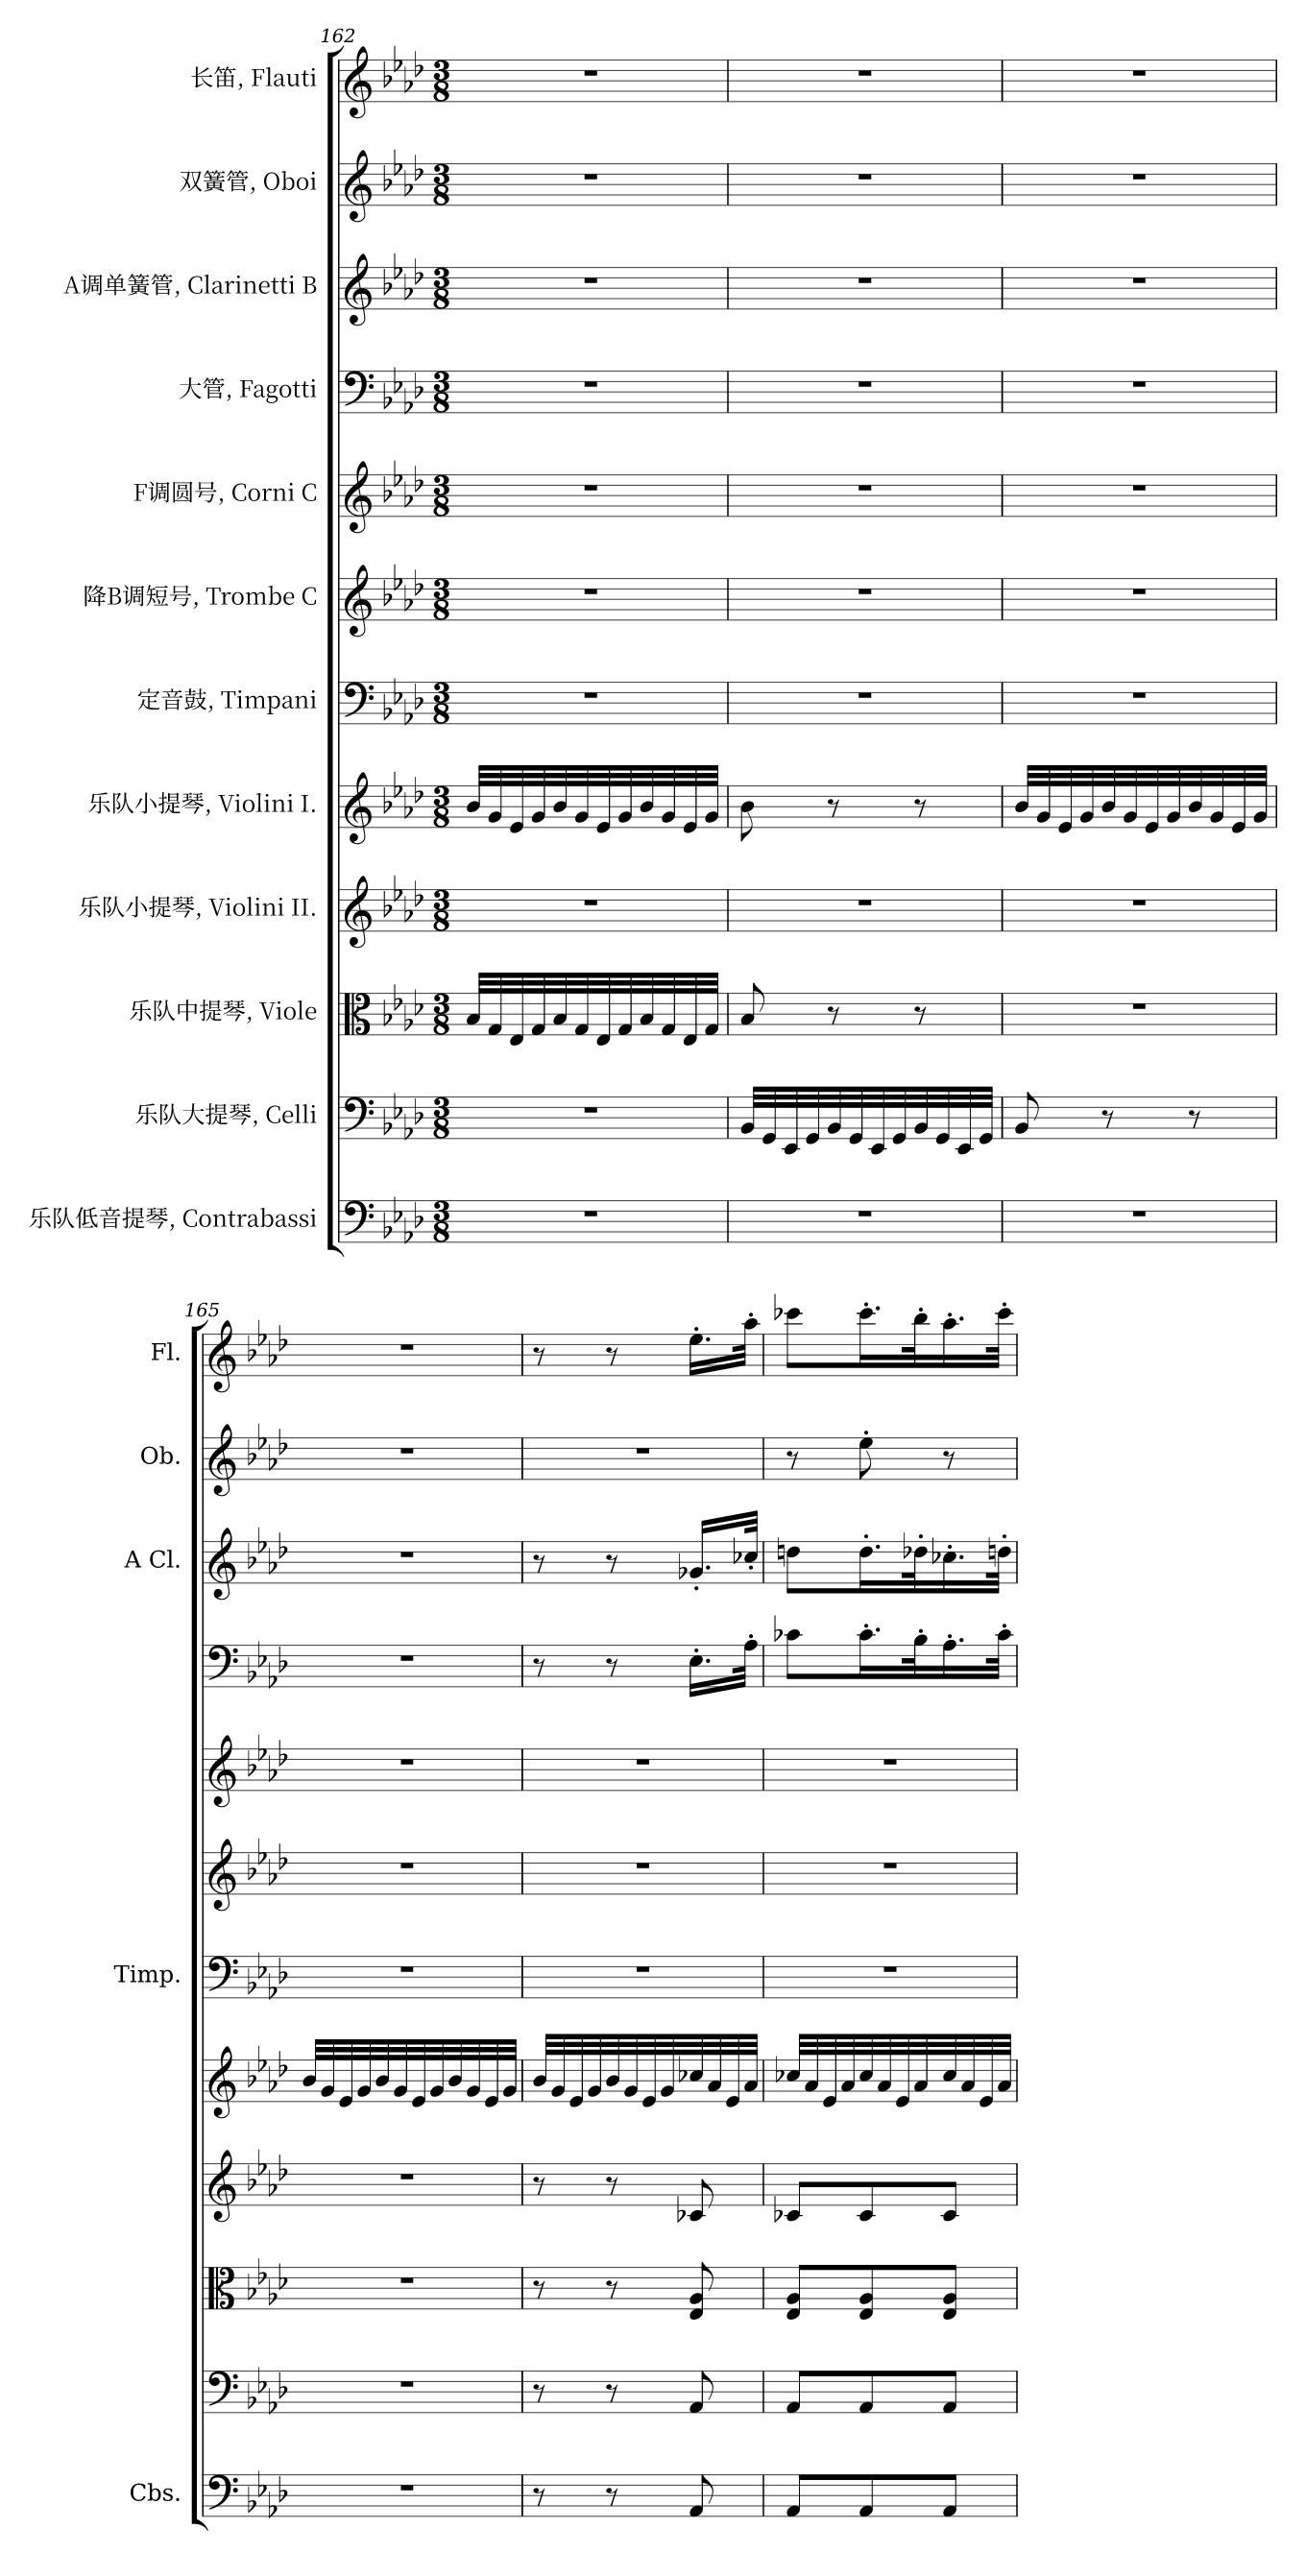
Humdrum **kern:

**kern	**kern	**kern	**kern	**kern	**kern	**kern	**kern	**kern	**kern	**kern	**kern
*part12	*part11	*part10	*part9	*part8	*part7	*part6	*part5	*part4	*part3	*part2	*part1
*staff12	*staff11	*staff10	*staff9	*staff8	*staff7	*staff6	*staff5	*staff4	*staff3	*staff2	*staff1
*I"乐队低音提琴, Contrabassi	*I"乐队大提琴, Celli	*I"乐队中提琴, Viole	*I"乐队小提琴, Violini II.	*I"乐队小提琴, Violini I.	*I"定音鼓, Timpani	*I"降B调短号, Trombe C	*I"F调圆号, Corni C	*I"大管, Fagotti	*I"A调单簧管, Clarinetti B	*I"双簧管, Oboi	*I"长笛, Flauti
*I'Cbs.	*	*	*	*	*I'Timp.	*	*	*	*I'A Cl.	*I'Ob.	*I'Fl.
*clefF4	*clefF4	*clefC3	*clefG2	*clefG2	*clefF4	*clefG2	*clefG2	*clefF4	*clefG2	*clefG2	*clefG2
*ITrd7c12	*	*	*	*	*	*ITrd1c2	*ITrd4c7	*	*ITrd2c3	*	*
*k[b-e-a-d-]	*k[b-e-a-d-]	*k[b-e-a-d-]	*k[b-e-a-d-]	*k[b-e-a-d-]	*k[b-e-a-d-]	*k[b-e-a-d-g-c-]	*k[b-e-a-d-g-]	*k[b-e-a-d-]	*k[b-]	*k[b-e-a-d-]	*k[b-e-a-d-]
*M3/8	*M3/8	*M3/8	*M3/8	*M3/8	*M3/8	*M3/8	*M3/8	*M3/8	*M3/8	*M3/8	*M3/8
=162	=162	=162	=162	=162	=162	=162	=162	=162	=162	=162	=162
4.r	4.r	32B-/LLL	4.r	32b-/LLL	4.r	4.r	4.r	4.r	4.r	4.r	4.r
.	.	32G/	.	32g/	.	.	.	.	.	.	.
.	.	32E-/	.	32e-/	.	.	.	.	.	.	.
.	.	32G/	.	32g/	.	.	.	.	.	.	.
.	.	32B-/	.	32b-/	.	.	.	.	.	.	.
.	.	32G/	.	32g/	.	.	.	.	.	.	.
.	.	32E-/	.	32e-/	.	.	.	.	.	.	.
.	.	32G/	.	32g/	.	.	.	.	.	.	.
.	.	32B-/	.	32b-/	.	.	.	.	.	.	.
.	.	32G/	.	32g/	.	.	.	.	.	.	.
.	.	32E-/	.	32e-/	.	.	.	.	.	.	.
.	.	32G/JJJ	.	32g/JJJ	.	.	.	.	.	.	.
!!LO:PB:g=z
=163	=163	=163	=163	=163	=163	=163	=163	=163	=163	=163	=163
4.r	32BB-/LLL	8B-/	4.r	8b-\	4.r	4.r	4.r	4.r	4.r	4.r	4.r
.	32GG/	.	.	.	.	.	.	.	.	.	.
.	32EE-/	.	.	.	.	.	.	.	.	.	.
.	32GG/	.	.	.	.	.	.	.	.	.	.
.	32BB-/	8r	.	8r	.	.	.	.	.	.	.
.	32GG/	.	.	.	.	.	.	.	.	.	.
.	32EE-/	.	.	.	.	.	.	.	.	.	.
.	32GG/	.	.	.	.	.	.	.	.	.	.
.	32BB-/	8r	.	8r	.	.	.	.	.	.	.
.	32GG/	.	.	.	.	.	.	.	.	.	.
.	32EE-/	.	.	.	.	.	.	.	.	.	.
.	32GG/JJJ	.	.	.	.	.	.	.	.	.	.
=164	=164	=164	=164	=164	=164	=164	=164	=164	=164	=164	=164
4.r	8BB-/	4.r	4.r	32b-/LLL	4.r	4.r	4.r	4.r	4.r	4.r	4.r
.	.	.	.	32g/	.	.	.	.	.	.	.
.	.	.	.	32e-/	.	.	.	.	.	.	.
.	.	.	.	32g/	.	.	.	.	.	.	.
.	8r	.	.	32b-/	.	.	.	.	.	.	.
.	.	.	.	32g/	.	.	.	.	.	.	.
.	.	.	.	32e-/	.	.	.	.	.	.	.
.	.	.	.	32g/	.	.	.	.	.	.	.
.	8r	.	.	32b-/	.	.	.	.	.	.	.
.	.	.	.	32g/	.	.	.	.	.	.	.
.	.	.	.	32e-/	.	.	.	.	.	.	.
.	.	.	.	32g/JJJ	.	.	.	.	.	.	.
=165	=165	=165	=165	=165	=165	=165	=165	=165	=165	=165	=165
4.r	4.r	4.r	4.r	32b-/LLL	4.r	4.r	4.r	4.r	4.r	4.r	4.r
.	.	.	.	32g/	.	.	.	.	.	.	.
.	.	.	.	32e-/	.	.	.	.	.	.	.
.	.	.	.	32g/	.	.	.	.	.	.	.
.	.	.	.	32b-/	.	.	.	.	.	.	.
.	.	.	.	32g/	.	.	.	.	.	.	.
.	.	.	.	32e-/	.	.	.	.	.	.	.
.	.	.	.	32g/	.	.	.	.	.	.	.
.	.	.	.	32b-/	.	.	.	.	.	.	.
.	.	.	.	32g/	.	.	.	.	.	.	.
.	.	.	.	32e-/	.	.	.	.	.	.	.
.	.	.	.	32g/JJJ	.	.	.	.	.	.	.
!!LO:PB:g=z
=166	=166	=166	=166	=166	=166	=166	=166	=166	=166	=166	=166
8r	8r	8r	8r	32b-/LLL	4.r	4.r	4.r	8r	8r	4.r	8r
.	.	.	.	32g/	.	.	.	.	.	.	.
.	.	.	.	32e-/	.	.	.	.	.	.	.
.	.	.	.	32g/	.	.	.	.	.	.	.
8r	8r	8r	8r	32b-/	.	.	.	8r	8r	.	8r
.	.	.	.	32g/	.	.	.	.	.	.	.
.	.	.	.	32e-/	.	.	.	.	.	.	.
.	.	.	.	32g/	.	.	.	.	.	.	.
8AAA-/	8AA-/	8E-/ 8A-/	8c-X/	32cc-X/	.	.	.	16.E-'\LL	16.e-X'/LL	.	16.ee-'\LL
.	.	.	.	32a-/	.	.	.	.	.	.	.
.	.	.	.	32e-/	.	.	.	.	.	.	.
.	.	.	.	32a-/JJJ	.	.	.	32A-'\JJk	32a-X'/JJk	.	32aa-'\JJk
=167	=167	=167	=167	=167	=167	=167	=167	=167	=167	=167	=167
8AAA-/L	8AA-/L	8E-/ 8A-/L	8c-X/L	32cc-X/LLL	4.r	4.r	4.r	8c-X\L	8bn\L	8r	8ccc-X\L
.	.	.	.	32a-/	.	.	.	.	.	.	.
.	.	.	.	32e-/	.	.	.	.	.	.	.
.	.	.	.	32a-/	.	.	.	.	.	.	.
8AAA-/	8AA-/	8E-/ 8A-/	8c-/	32cc-/	.	.	.	16.c-'\L	16.b'\L	8ee-'\	16.ccc-'\L
.	.	.	.	32a-/	.	.	.	.	.	.	.
.	.	.	.	32e-/	.	.	.	.	.	.	.
.	.	.	.	32a-/	.	.	.	32B-'\K	32b-X'\K	.	32bb-'\K
8AAA-/J	8AA-/J	8E-/ 8A-/J	8c-/J	32cc-/	.	.	.	16.A-'\	16.a-X'\	8r	16.aa-'\
.	.	.	.	32a-/	.	.	.	.	.	.	.
.	.	.	.	32e-/	.	.	.	.	.	.	.
.	.	.	.	32a-/JJJ	.	.	.	32c-'\JJk	32bn'\JJk	.	32ccc-'\JJk
=	=	=	=	=	=	=	=	=	=	=	=
*-	*-	*-	*-	*-	*-	*-	*-	*-	*-	*-	*-
